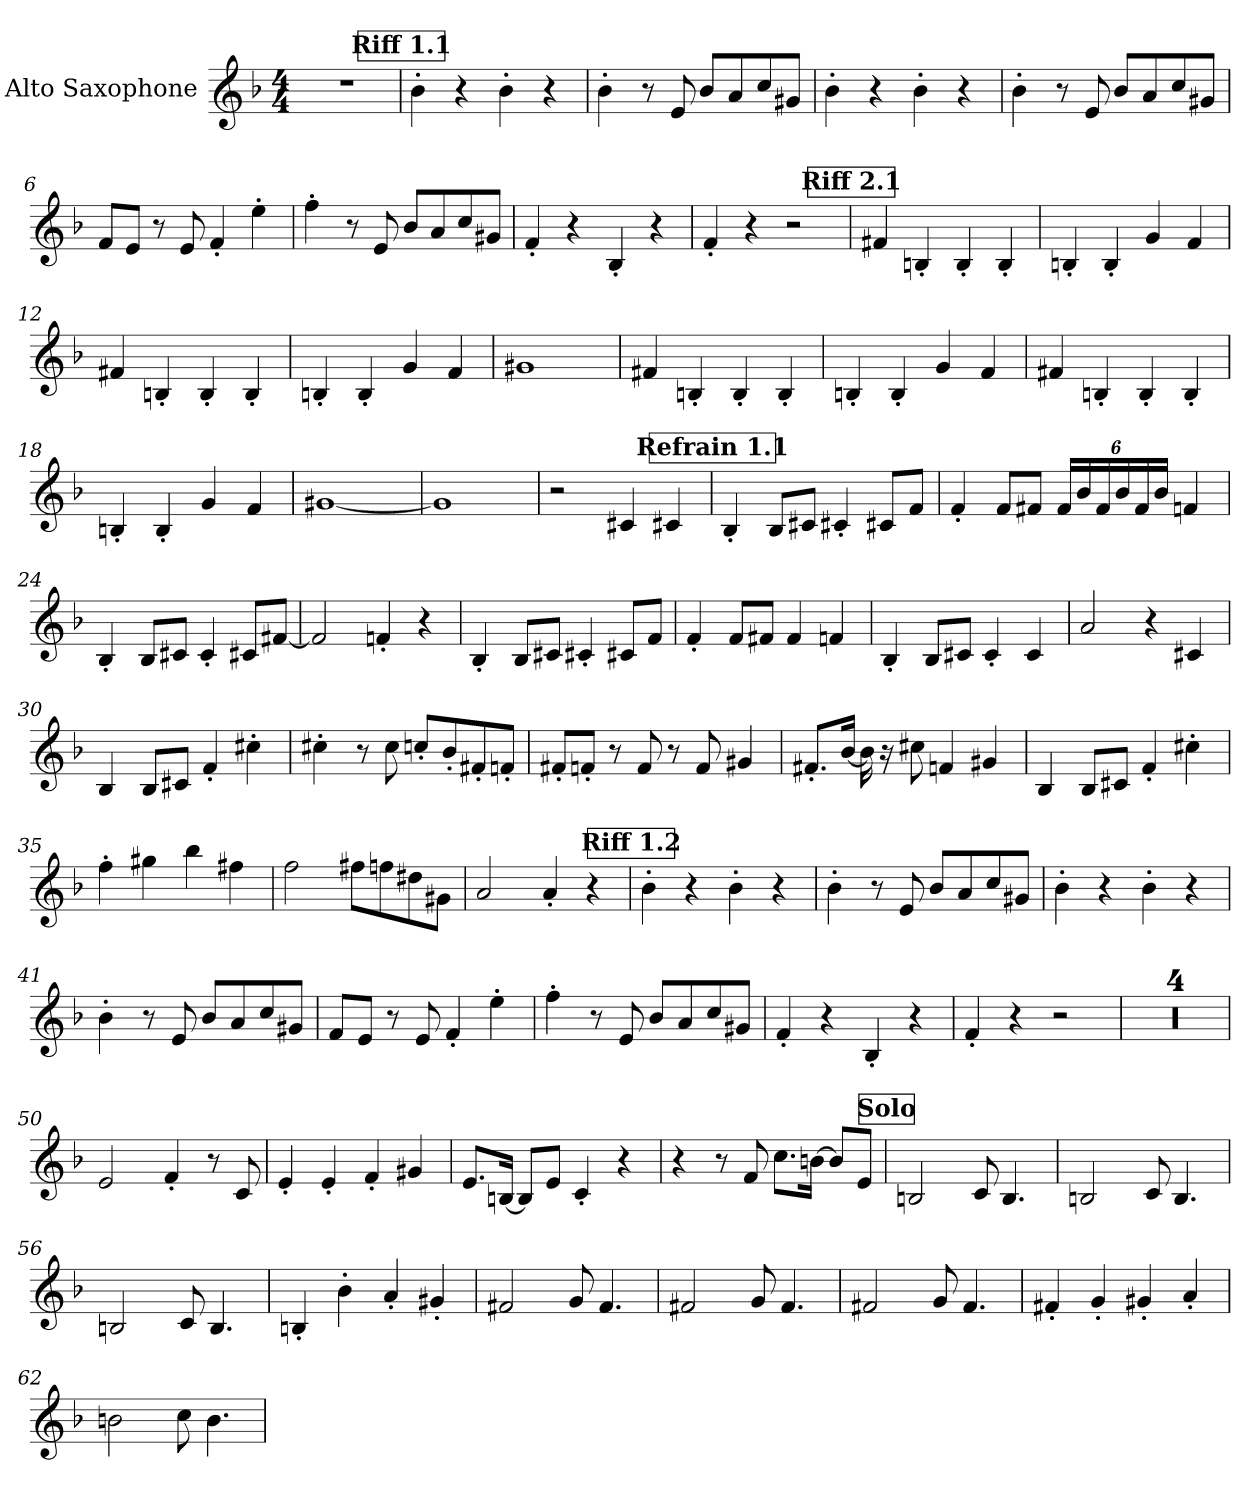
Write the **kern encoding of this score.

**kern
*part1
*staff1
*I"Alto Saxophone
*I'A. Sax.
*clefG2
*ITrd5c9
*k[b-e-a-d-]
*M4/4
*MM140
=1
1r
!!LO:REH:place=s1:a:B:fs=14:t=Riff 1.1
=2
4d-'\
4r
4d-'\
4r
=3
4d-'\
8r
8G/
8d-/L
8c/
8e-/
8Bn/J
=4
4d-'\
4r
4d-'\
4r
=5
4d-'\
8r
8G/
8d-/L
8c/
8e-/
8Bn/J
=6
8A-/L
8G/J
8r
8G/
4A-'/
4g'\
=7
4a-'\
8r
8G/
8d-/L
8c/
8e-/
8Bn/J
=8
4A-'/
4r
4D-'/
4r
=9
4A-'/
4r
2r
!!LO:REH:place=s1:a:t=
!!LO:REH:place=s1:a:B:fs=14:t=Riff 2.1
=10
4An/
4Dn'/
4D'/
4D'/
=11
4Dn'/
4D'/
4B-/
4A-/
=12
4An/
4Dn'/
4D'/
4D'/
=13
4Dn'/
4D'/
4B-/
4A-/
=14
1Bn
=15
4An/
4Dn'/
4D'/
4D'/
=16
4Dn'/
4D'/
4B-/
4A-/
=17
4An/
4Dn'/
4D'/
4D'/
=18
4Dn'/
4D'/
4B-/
4A-/
=19
[1Bn
=20
1B]
=21
2r
4En/
4En/
!!LO:REH:place=s1:a:B:fs=14:t=Refrain 1.1
=22
4D-'/
8D-/L
8En/J
4En'/
8En/L
8A-/J
=23
4A-'/
8A-/L
8An/J
*Xbrackettup
24A/LL
24d-/
24A/
24d-/
24A/
24d-/JJ
4A-X/
=24
4D-'/
8D-/L
8En/J
4E'/
8En/L
[8An/J
=25
2A/]
4A-X'/
4r
=26
4D-'/
8D-/L
8En/J
4En'/
8En/L
8A-/J
=27
4A-'/
8A-/L
8An/J
4A/
4A-X/
=28
4D-'/
8D-/L
8En/J
4E'/
4E/
=29
2c/
4r
4En/
=30
4D-/
8D-/L
8En/J
4A-'/
4en'\
=31
4en'\
8r
8e\
8e-X'/L
8d-'/
8An'/
8A-X'/J
=32
8An'/L
8A-X'/J
8r
8A-/
8r
8A-/
4Bn/
=33
8.An'/L
[16d-/Jk
16d-\]
16r
8en\
4A-X/
4Bn/
=34
4D-/
8D-/L
8En/J
4A-'/
4en'\
=35
4a-'\
4bn\
4dd-\
4an\
=36
2a-\
8an\L
8a-X\
8f#X\
8Bn\J
=37
2c/
4c'/
4r
!!LO:REH:place=s1:a:B:fs=14:t=Riff 1.2
=38
4d-'\
4r
4d-'\
4r
=39
4d-'\
8r
8G/
8d-/L
8c/
8e-/
8Bn/J
=40
4d-'\
4r
4d-'\
4r
=41
4d-'\
8r
8G/
8d-/L
8c/
8e-/
8Bn/J
=42
8A-/L
8G/J
8r
8G/
4A-'/
4g'\
=43
4a-'\
8r
8G/
8d-/L
8c/
8e-/
8Bn/J
=44
4A-'/
4r
4D-'/
4r
=45
4A-'/
4r
2r
=46
1r
=47
1r
=48
1r
=49
1r
=50
2G/
4A-'/
8r
8E-/
=51
4G'/
4G'/
4A-'/
4Bn/
=52
8.G/L
[16Dn/Jk
8D/L]
8G/J
4E-'/
4r
=53
4r
8r
8A-/
8.e-\L
[16dn\Jk
8d/L]
8G/J
!!LO:REH:place=s1:a:B:fs=14:t=Solo
=54
2Dn/
8E-/
4.D/
=55
2Dn/
8E-/
4.D/
=56
2Dn/
8E-/
4.D/
=57
4Dn'/
4d-'\
4c'/
4Bn'/
=58
2An/
8B-/
4.A/
=59
2An/
8B-/
4.A/
=60
2An/
8B-/
4.A/
=61
4An'/
4B-'/
4Bn'/
4c'/
=62
2dn\
8e-\
4.d\
=
*-
